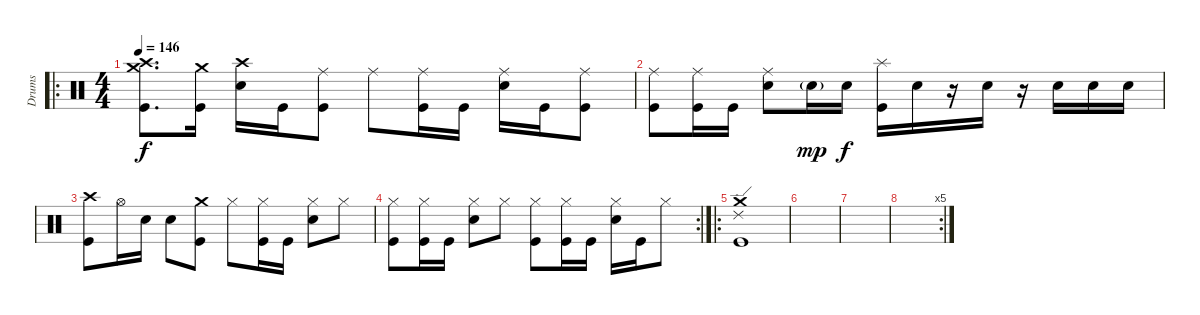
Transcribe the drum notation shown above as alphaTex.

\track ("Drums" "Drums") {instrument percussion}
\staff {score}
\articulation defaults
\ro
\ts (4 4)
\tempo 146
\clef neutral
\ks c
("Crash medium (hit)" "Crash high (hit)" "Kick (hit)").8{d dy f} ("Crash medium (hit)" "Kick (hit)").16 ("Crash high (hit)" "Electric Snare (hit)").16 "Kick (hit)".16 ("Ride (middle)" "Kick (hit)").8 "Ride (middle)".8 ("Ride (middle)" "Kick (hit)").16 "Kick (hit)".16 ("Ride (middle)" "Electric Snare (hit)").16 "Kick (hit)".16 ("Ride (middle)" "Kick (hit)").8 |
("Ride (middle)" "Kick (hit)").8 ("Ride (middle)" "Kick (hit)").16 "Kick (hit)".16 ("Ride (middle)" "Electric Snare (hit)").8 "Electric Snare (hit)"{g}.16{dy mp} "Electric Snare (hit)".16{dy f} ("Splash (hit)" "Kick (hit)").16 "Electric Snare (hit)".16 r.16 "Electric Snare (hit)".16 r.16 "Electric Snare (hit)".16 "Electric Snare (hit)".16 "Electric Snare (hit)".16 |
("Crash high (hit)" "Kick (hit)").8 "Hi-Hat (open)".16 "Electric Snare (hit)".16 "Electric Snare (hit)".8 ("Crash medium (hit)" "Kick (hit)").8 "Hi-Hat (closed)".8 ("Hi-Hat (closed)" "Kick (hit)").16 "Kick (hit)".16 ("Hi-Hat (closed)" "Electric Snare (hit)").8 "Hi-Hat (closed)".8 |
\rc 2
("Hi-Hat (closed)" "Kick (hit)").8 ("Hi-Hat (closed)" "Kick (hit)").16 "Kick (hit)".16 ("Hi-Hat (closed)" "Electric Snare (hit)").8 "Hi-Hat (closed)".8 ("Hi-Hat (closed)" "Kick (hit)").8 ("Hi-Hat (closed)" "Kick (hit)").16 "Kick (hit)".16 ("Hi-Hat (closed)" "Electric Snare (hit)").16 "Kick (hit)".16 "Hi-Hat (closed)".8 |
\ro
("Crash medium (hit)" "Ride (edge) 2" "Kick (hit)").1 |
|
|
\rc 5
